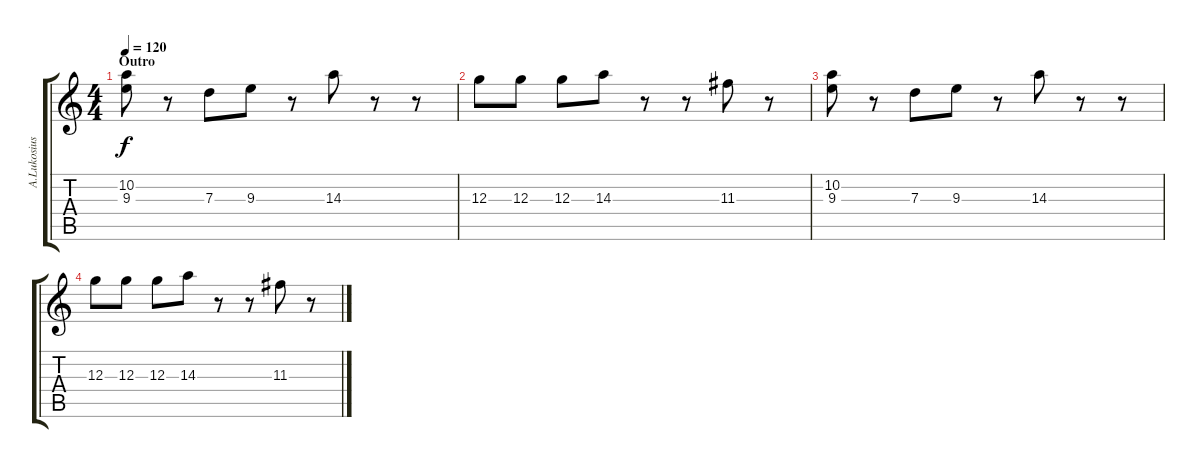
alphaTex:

\track ("A.Lukosius {O" "A.Lukosius") {instrument celesta}
\staff {score tabs}
\tuning (E5 B4 G4 D4 A3 E3) {hide}
\ts (4 4)
\section ("" "Outro")
\tempo 120
\clef g2
\ks c
(10.2 9.3).8{dy f volume 5 balance 8 instrument pizzicatostrings} r.8 7.3.8 9.3.8 r.8 14.3.8 r.8 r.8 |
12.3.8 12.3.8 12.3.8 14.3.8 r.8 r.8 11.3.8 r.8 |
(10.2 9.3).8{volume 5 balance 8 instrument pizzicatostrings} r.8 7.3.8 9.3.8 r.8 14.3.8 r.8 r.8 |
12.3.8 12.3.8 12.3.8 14.3.8 r.8 r.8 11.3.8 r.8
